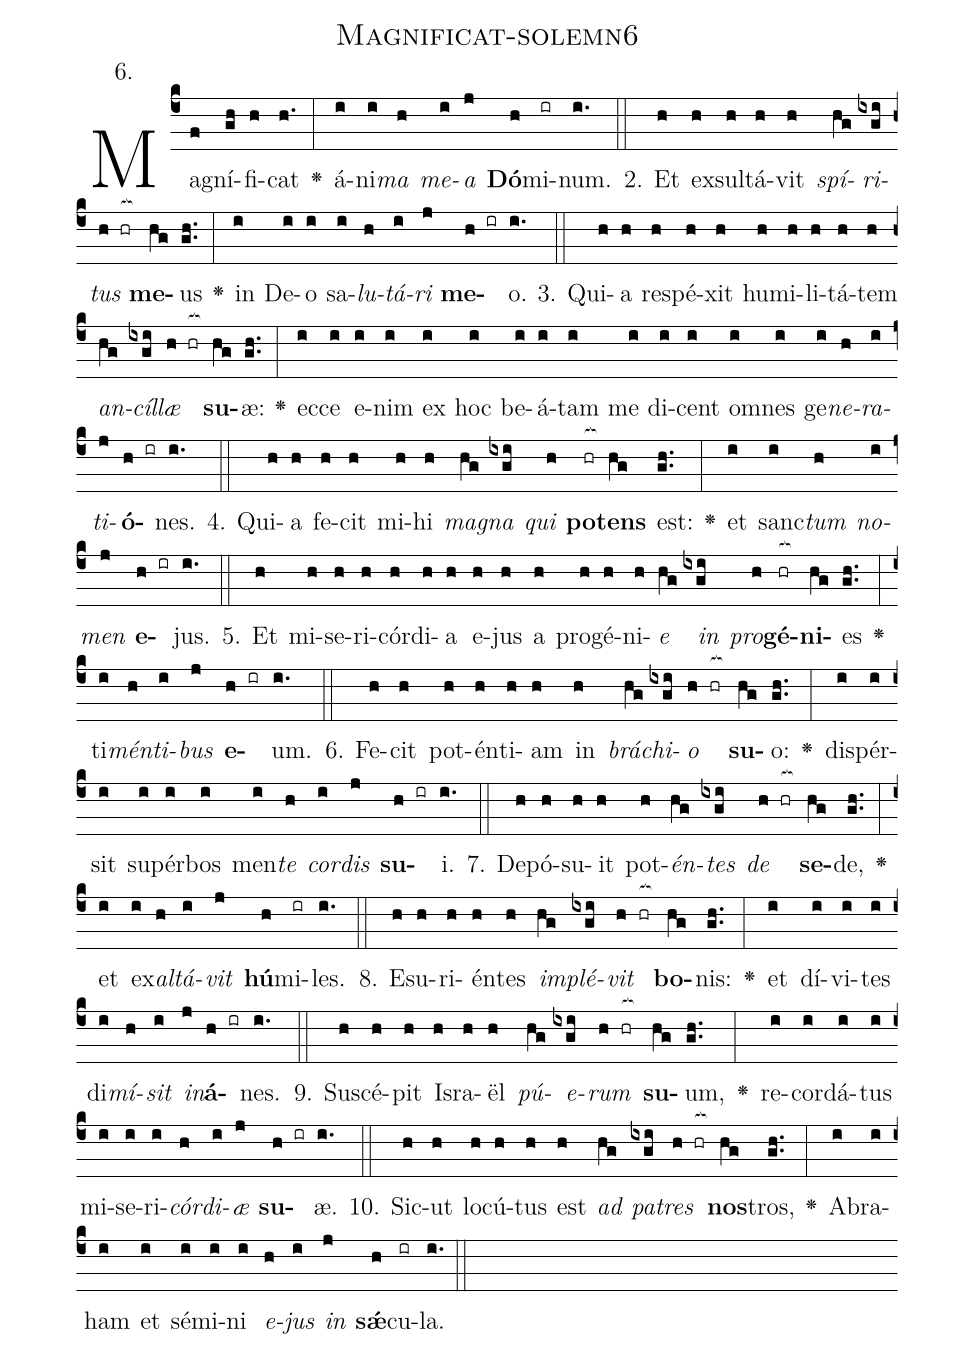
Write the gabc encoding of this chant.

name: Magnificat-solemn6;
annotation: 6.;
%%
(c4)Ma(f)gní(gh)fi(h)cat(h.) <v>\greheightstar</v>(:) á(i)ni(i)<i>ma</i>(h) <i>me</i>(i)<i>a</i>(j) <b>Dó</b>(h)mi(ir)num.(i.) (::)
2. Et(h) ex(h)sul(h)tá(h)vit(h) <i>spí</i>(hg)<i>ri</i>(ixgi)<i>tus</i>(h hr[ocb:1{]) <b>me</b>(hg[ocb:0}])us(gh..) <v>\greheightstar</v>(:) in(i) De(i)o(i) sa(i)<i>lu</i>(h)<i>tá</i>(i)<i>ri</i>(j) <b>me</b>(h ir)o.(i.) (::)
3. Qui(h)a(h) re(h)spé(h)xit(h) hu(h)mi(h)li(h)tá(h)tem(h) <i>an</i>(hg)<i>cíl</i>(ixgi)<i>læ</i>(h hr[ocb:1{]) <b>su</b>(hg[ocb:0}])æ:(gh..) <v>\greheightstar</v>(:) ec(i)ce(i) e(i)nim(i) ex(i) hoc(i) be(i)á(i)tam(i) me(i) di(i)cent(i) om(i)nes(i) ge(i)<i>ne</i>(h)<i>ra</i>(i)<i>ti</i>(j)<b>ó</b>(h ir)nes.(i.) (::)
4. Qui(h)a(h) fe(h)cit(h) mi(h)hi(h) <i>ma</i>(hg)<i>gna</i>(ixgi) <i>qui</i>(h) <b>pot</b>(hr[ocb:1{])<b>ens</b>(hg[ocb:0}]) est:(gh..) <v>\greheightstar</v>(:) et(i) sanc(i)<i>tum</i>(h) <i>no</i>(i)<i>men</i>(j) <b>e</b>(h ir)jus.(i.) (::)
5. Et(h) mi(h)se(h)ri(h)cór(h)di(h)a(h) e(h)jus(h) a(h) pro(h)gé(h)ni(h)<i>e</i>(hg) <i>in</i>(ixgi) <i>pro</i>(h)<b>gé</b>(hr[ocb:1{])<b>ni</b>(hg[ocb:0}])es(gh..) <v>\greheightstar</v>(:) ti(i)<i>mén</i>(h)<i>ti</i>(i)<i>bus</i>(j) <b>e</b>(h ir)um.(i.) (::)
6. Fe(h)cit(h) pot(h)én(h)ti(h)am(h) in(h) <i>brá</i>(hg)<i>chi</i>(ixgi)<i>o</i>(h hr[ocb:1{]) <b>su</b>(hg[ocb:0}])o:(gh..) <v>\greheightstar</v>(:) di(i)spér(i)sit(i) su(i)pér(i)bos(i) men(i)<i>te</i>(h) <i>cor</i>(i)<i>dis</i>(j) <b>su</b>(h ir)i.(i.) (::)
7. De(h)pó(h)su(h)it(h) pot(h)<i>én</i>(hg)<i>tes</i>(ixgi) <i>de</i>(h hr[ocb:1{]) <b>se</b>(hg[ocb:0}])de,(gh..) <v>\greheightstar</v>(:) et(i) ex(i)<i>al</i>(h)<i>tá</i>(i)<i>vit</i>(j) <b>hú</b>(h)mi(ir)les.(i.) (::)
8. E(h)su(h)ri(h)én(h)tes(h) <i>im</i>(hg)<i>plé</i>(ixgi)<i>vit</i>(h hr[ocb:1{]) <b>bo</b>(hg[ocb:0}])nis:(gh..) <v>\greheightstar</v>(:) et(i) dí(i)vi(i)tes(i) di(i)<i>mí</i>(h)<i>sit</i>(i) <i>in</i>(j)<b>á</b>(h ir)nes.(i.) (::)
9. Su(h)scé(h)pit(h) Is(h)ra(h)ël(h) <i>pú</i>(hg)<i>e</i>(ixgi)<i>rum</i>(h hr[ocb:1{]) <b>su</b>(hg[ocb:0}])um,(gh..) <v>\greheightstar</v>(:) re(i)cor(i)dá(i)tus(i) mi(i)se(i)ri(i)<i>cór</i>(h)<i>di</i>(i)<i>æ</i>(j) <b>su</b>(h ir)æ.(i.) (::)
10. Sic(h)ut(h) lo(h)cú(h)tus(h) est(h) <i>ad</i>(hg) <i>pa</i>(ixgi)<i>tres</i>(h hr[ocb:1{]) <b>nos</b>(hg[ocb:0}])tros,(gh..) <v>\greheightstar</v>(:) A(i)bra(i)ham(i) et(i) sé(i)mi(i)ni(i) <i>e</i>(h)<i>jus</i>(i) <i>in</i>(j) <b>sǽ</b>(h)cu(ir)la.(i.) (::)
